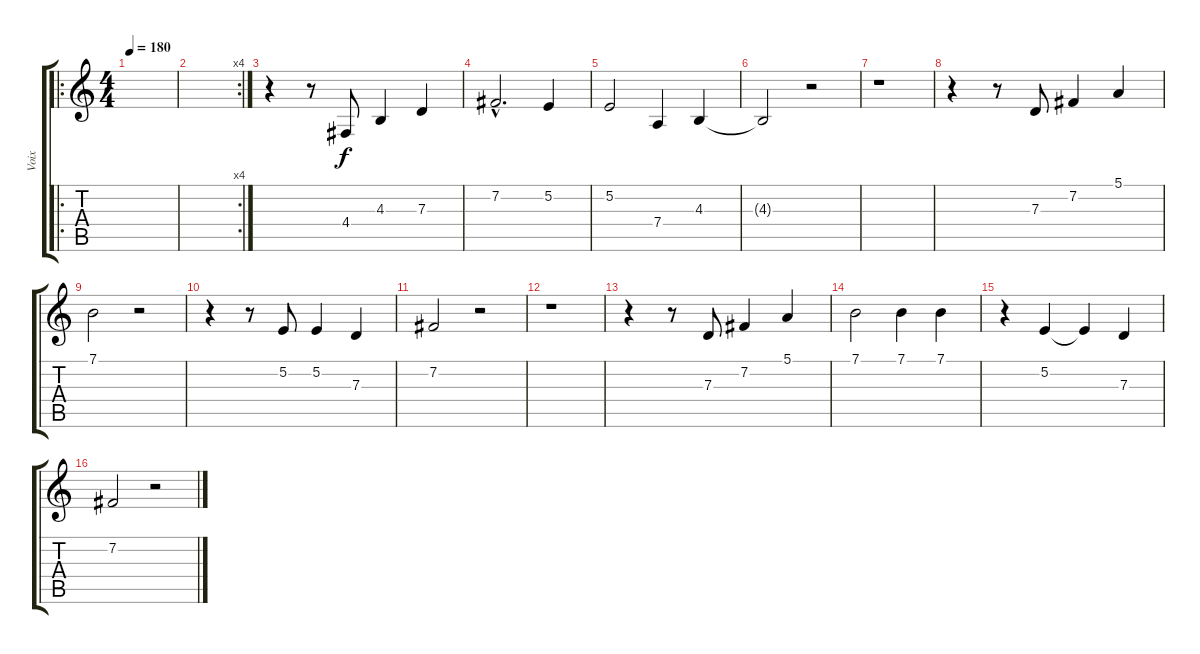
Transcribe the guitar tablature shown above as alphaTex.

\track ("Voix" "Voix") {instrument accordion}
\staff {score tabs}
\tuning (E4 B3 G3 D3 A2 E2) {hide}
\ro
\ts (4 4)
\tempo 180
\clef g2
\ks c
|
\rc 4
|
r.4 r.8 4.4.8 4.3.4 7.3.4 |
7.2{hac}.2{d} 5.2.4 |
5.2.2 7.4.4 4.3.4 |
4.3{t}.2 r.2 |
r.1 |
r.4 r.8 7.3.8 7.2.4 5.1.4 |
7.1.2 r.2 |
r.4 r.8 5.2.8 5.2.4 7.3.4 |
7.2.2 r.2 |
r.1 |
r.4 r.8 7.3.8 7.2.4 5.1.4 |
7.1.2 7.1.4 7.1.4 |
r.4 5.2.4 5.2{t}.4 7.3.4 |
7.2.2 r.2
